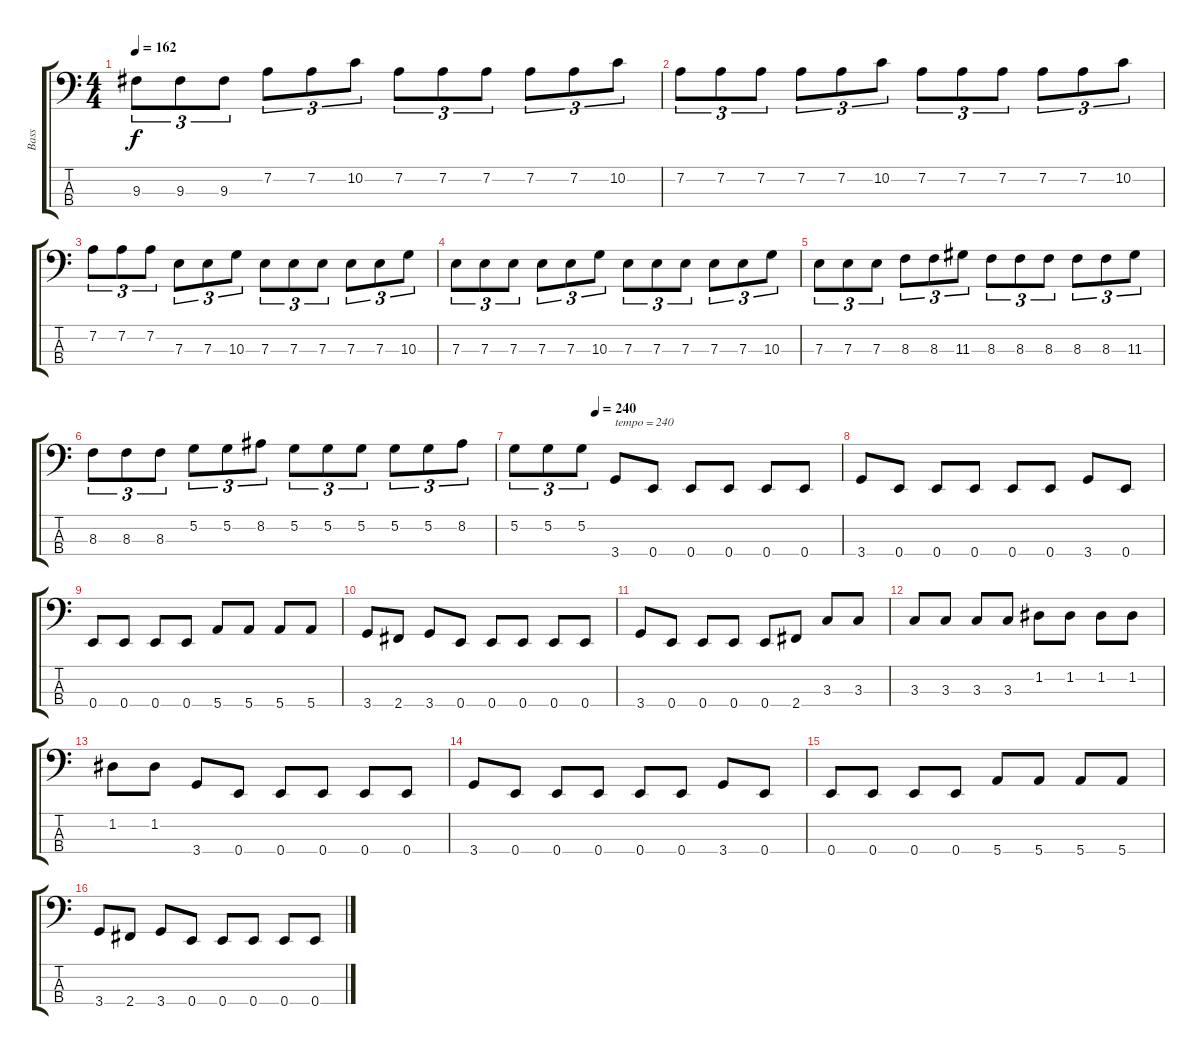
\track ("Bass" "Bass") {instrument electricbassfinger}
\staff {score tabs}
\tuning (G2 D2 A1 E1) {hide}
\ts (4 4)
\tempo 162
\clef f4
\ks c
9.3.8{tu (3 2) dy f} 9.3.8{tu (3 2)} 9.3.8{tu (3 2)} 7.2.8{tu (3 2)} 7.2.8{tu (3 2)} 10.2.8{tu (3 2)} 7.2.8{tu (3 2)} 7.2.8{tu (3 2)} 7.2.8{tu (3 2)} 7.2.8{tu (3 2)} 7.2.8{tu (3 2)} 10.2.8{tu (3 2)} |
7.2.8{tu (3 2)} 7.2.8{tu (3 2)} 7.2.8{tu (3 2)} 7.2.8{tu (3 2)} 7.2.8{tu (3 2)} 10.2.8{tu (3 2)} 7.2.8{tu (3 2)} 7.2.8{tu (3 2)} 7.2.8{tu (3 2)} 7.2.8{tu (3 2)} 7.2.8{tu (3 2)} 10.2.8{tu (3 2)} |
7.2.8{tu (3 2)} 7.2.8{tu (3 2)} 7.2.8{tu (3 2)} 7.3.8{tu (3 2)} 7.3.8{tu (3 2)} 10.3.8{tu (3 2)} 7.3.8{tu (3 2)} 7.3.8{tu (3 2)} 7.3.8{tu (3 2)} 7.3.8{tu (3 2)} 7.3.8{tu (3 2)} 10.3.8{tu (3 2)} |
7.3.8{tu (3 2)} 7.3.8{tu (3 2)} 7.3.8{tu (3 2)} 7.3.8{tu (3 2)} 7.3.8{tu (3 2)} 10.3.8{tu (3 2)} 7.3.8{tu (3 2)} 7.3.8{tu (3 2)} 7.3.8{tu (3 2)} 7.3.8{tu (3 2)} 7.3.8{tu (3 2)} 10.3.8{tu (3 2)} |
7.3.8{tu (3 2)} 7.3.8{tu (3 2)} 7.3.8{tu (3 2)} 8.3.8{tu (3 2)} 8.3.8{tu (3 2)} 11.3.8{tu (3 2)} 8.3.8{tu (3 2)} 8.3.8{tu (3 2)} 8.3.8{tu (3 2)} 8.3.8{tu (3 2)} 8.3.8{tu (3 2)} 11.3.8{tu (3 2)} |
8.3.8{tu (3 2)} 8.3.8{tu (3 2)} 8.3.8{tu (3 2)} 5.2.8{tu (3 2)} 5.2.8{tu (3 2)} 8.2.8{tu (3 2)} 5.2.8{tu (3 2)} 5.2.8{tu (3 2)} 5.2.8{tu (3 2)} 5.2.8{tu (3 2)} 5.2.8{tu (3 2)} 8.2.8{tu (3 2)} |
\tempo (240 0.25)
5.2.8{tu (3 2)} 5.2.8{tu (3 2)} 5.2.8{tu (3 2)} 3.4.8{txt "tempo = 240"} 0.4.8 0.4.8 0.4.8 0.4.8 0.4.8 |
3.4.8 0.4.8 0.4.8 0.4.8 0.4.8 0.4.8 3.4.8 0.4.8 |
0.4.8 0.4.8 0.4.8 0.4.8 5.4.8 5.4.8 5.4.8 5.4.8 |
3.4.8 2.4.8 3.4.8 0.4.8 0.4.8 0.4.8 0.4.8 0.4.8 |
3.4.8 0.4.8 0.4.8 0.4.8 0.4.8 2.4.8 3.3.8 3.3.8 |
3.3.8 3.3.8 3.3.8 3.3.8 1.2.8 1.2.8 1.2.8 1.2.8 |
1.2.8 1.2.8 3.4.8 0.4.8 0.4.8 0.4.8 0.4.8 0.4.8 |
3.4.8 0.4.8 0.4.8 0.4.8 0.4.8 0.4.8 3.4.8 0.4.8 |
0.4.8 0.4.8 0.4.8 0.4.8 5.4.8 5.4.8 5.4.8 5.4.8 |
3.4.8 2.4.8 3.4.8 0.4.8 0.4.8 0.4.8 0.4.8 0.4.8
